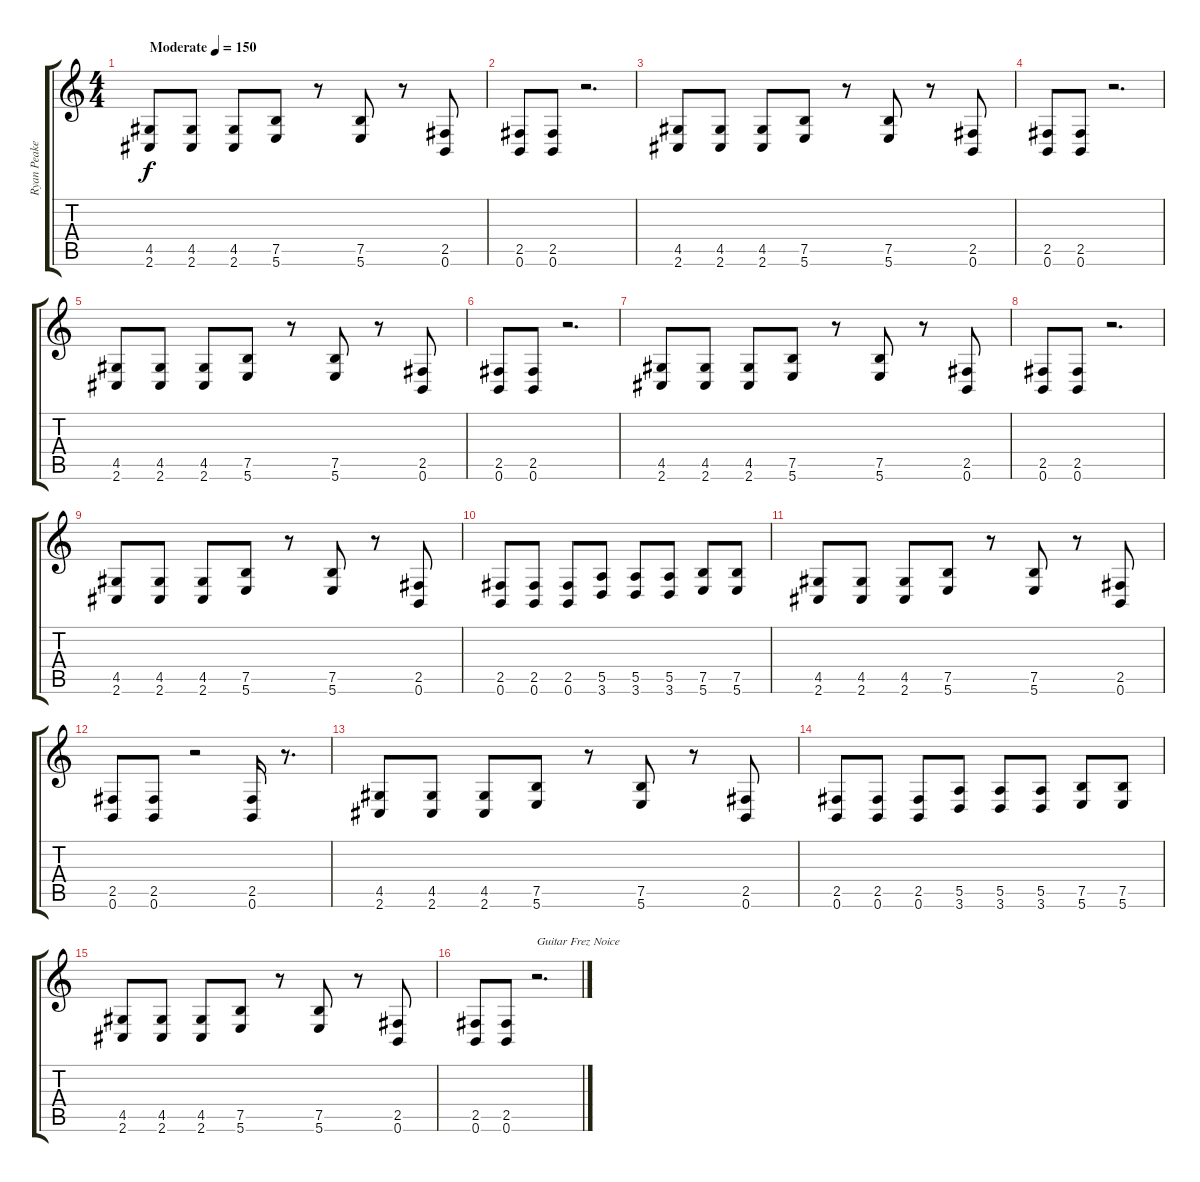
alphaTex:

\track ("Ryan Peake" "Ryan Peake") {instrument distortionguitar}
\staff {score tabs}
\tuning (B3 Gb3 D3 A2 E2 B1) {hide}
\ts (4 4)
\tempo (150 "Moderate")
\clef g2
\ks c
(4.5 2.6).8{dy f instrument distortionguitar} (4.5 2.6).8 (4.5 2.6).8 (7.5 5.6).8 r.8 (7.5 5.6).8 r.8 (2.5 0.6).8 |
(2.5 0.6).8 (2.5 0.6).8 r.2{d} |
(4.5 2.6).8 (4.5 2.6).8 (4.5 2.6).8 (7.5 5.6).8 r.8 (7.5 5.6).8 r.8 (2.5 0.6).8 |
(2.5 0.6).8 (2.5 0.6).8 r.2{d} |
(4.5 2.6).8 (4.5 2.6).8 (4.5 2.6).8 (7.5 5.6).8 r.8 (7.5 5.6).8 r.8 (2.5 0.6).8 |
(2.5 0.6).8 (2.5 0.6).8 r.2{d} |
(4.5 2.6).8 (4.5 2.6).8 (4.5 2.6).8 (7.5 5.6).8 r.8 (7.5 5.6).8 r.8 (2.5 0.6).8 |
(2.5 0.6).8 (2.5 0.6).8 r.2{d} |
(4.5 2.6).8 (4.5 2.6).8 (4.5 2.6).8 (7.5 5.6).8 r.8 (7.5 5.6).8 r.8 (2.5 0.6).8 |
(2.5 0.6).8 (2.5 0.6).8 (2.5 0.6).8 (5.5 3.6).8 (5.5 3.6).8 (5.5 3.6).8 (7.5 5.6).8 (7.5 5.6).8 |
(4.5 2.6).8 (4.5 2.6).8 (4.5 2.6).8 (7.5 5.6).8 r.8 (7.5 5.6).8 r.8 (2.5 0.6).8 |
(2.5 0.6).8 (2.5 0.6).8 r.2 (2.5 0.6).16 r.8{d} |
(4.5 2.6).8 (4.5 2.6).8 (4.5 2.6).8 (7.5 5.6).8 r.8 (7.5 5.6).8 r.8 (2.5 0.6).8 |
(2.5 0.6).8 (2.5 0.6).8 (2.5 0.6).8 (5.5 3.6).8 (5.5 3.6).8 (5.5 3.6).8 (7.5 5.6).8 (7.5 5.6).8 |
(4.5 2.6).8 (4.5 2.6).8 (4.5 2.6).8 (7.5 5.6).8 r.8 (7.5 5.6).8 r.8 (2.5 0.6).8 |
(2.5 0.6).8 (2.5 0.6).8 r.2{d txt "Guitar Frez Noice"}
